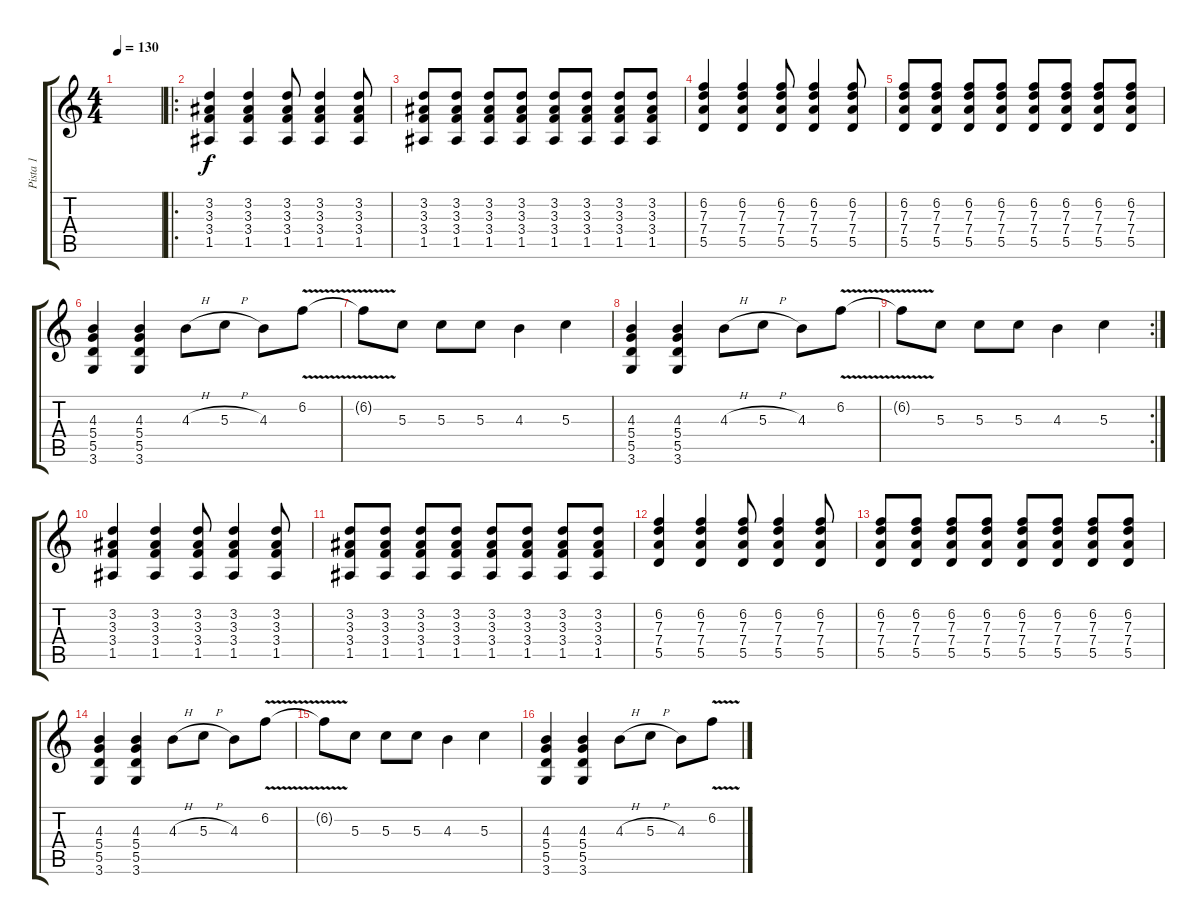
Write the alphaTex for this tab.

\track ("Pista 1" "Pista 1") {instrument distortionguitar}
\staff {score tabs}
\tuning (E4 B3 G3 D3 A2 E2) {hide}
\ts (4 4)
\tempo 130
\clef g2
\ks c
|
\ro
(3.2 3.3 3.4 1.5).4 (3.2 3.3 3.4 1.5).4 (3.2 3.3 3.4 1.5).8 (3.2 3.3 3.4 1.5).4 (3.2 3.3 3.4 1.5).8 |
(3.2 3.3 3.4 1.5).8 (3.2 3.3 3.4 1.5).8 (3.2 3.3 3.4 1.5).8 (3.2 3.3 3.4 1.5).8 (3.2 3.3 3.4 1.5).8 (3.2 3.3 3.4 1.5).8 (3.2 3.3 3.4 1.5).8 (3.2 3.3 3.4 1.5).8 |
(6.2 7.3 7.4 5.5).4 (6.2 7.3 7.4 5.5).4 (6.2 7.3 7.4 5.5).8 (6.2 7.3 7.4 5.5).4 (6.2 7.3 7.4 5.5).8 |
(6.2 7.3 7.4 5.5).8 (6.2 7.3 7.4 5.5).8 (6.2 7.3 7.4 5.5).8 (6.2 7.3 7.4 5.5).8 (6.2 7.3 7.4 5.5).8 (6.2 7.3 7.4 5.5).8 (6.2 7.3 7.4 5.5).8 (6.2 7.3 7.4 5.5).8 |
(4.3 5.4 5.5 3.6).4 (4.3 5.4 5.5 3.6).4 4.3{h}.8 5.3{h}.8 4.3.8 6.2{v}.8 |
6.2{t}.8 5.3.8 5.3.8 5.3.8 4.3.4 5.3.4 |
(4.3 5.4 5.5 3.6).4 (4.3 5.4 5.5 3.6).4 4.3{h}.8 5.3{h}.8 4.3.8 6.2{v}.8 |
\rc 2
6.2{t}.8 5.3.8 5.3.8 5.3.8 4.3.4 5.3.4 |
(3.2 3.3 3.4 1.5).4 (3.2 3.3 3.4 1.5).4 (3.2 3.3 3.4 1.5).8 (3.2 3.3 3.4 1.5).4 (3.2 3.3 3.4 1.5).8 |
(3.2 3.3 3.4 1.5).8 (3.2 3.3 3.4 1.5).8 (3.2 3.3 3.4 1.5).8 (3.2 3.3 3.4 1.5).8 (3.2 3.3 3.4 1.5).8 (3.2 3.3 3.4 1.5).8 (3.2 3.3 3.4 1.5).8 (3.2 3.3 3.4 1.5).8 |
(6.2 7.3 7.4 5.5).4 (6.2 7.3 7.4 5.5).4 (6.2 7.3 7.4 5.5).8 (6.2 7.3 7.4 5.5).4 (6.2 7.3 7.4 5.5).8 |
(6.2 7.3 7.4 5.5).8 (6.2 7.3 7.4 5.5).8 (6.2 7.3 7.4 5.5).8 (6.2 7.3 7.4 5.5).8 (6.2 7.3 7.4 5.5).8 (6.2 7.3 7.4 5.5).8 (6.2 7.3 7.4 5.5).8 (6.2 7.3 7.4 5.5).8 |
(4.3 5.4 5.5 3.6).4 (4.3 5.4 5.5 3.6).4 4.3{h}.8 5.3{h}.8 4.3.8 6.2{v}.8 |
6.2{t}.8 5.3.8 5.3.8 5.3.8 4.3.4 5.3.4 |
(4.3 5.4 5.5 3.6).4 (4.3 5.4 5.5 3.6).4 4.3{h}.8 5.3{h}.8 4.3.8 6.2{v}.8
